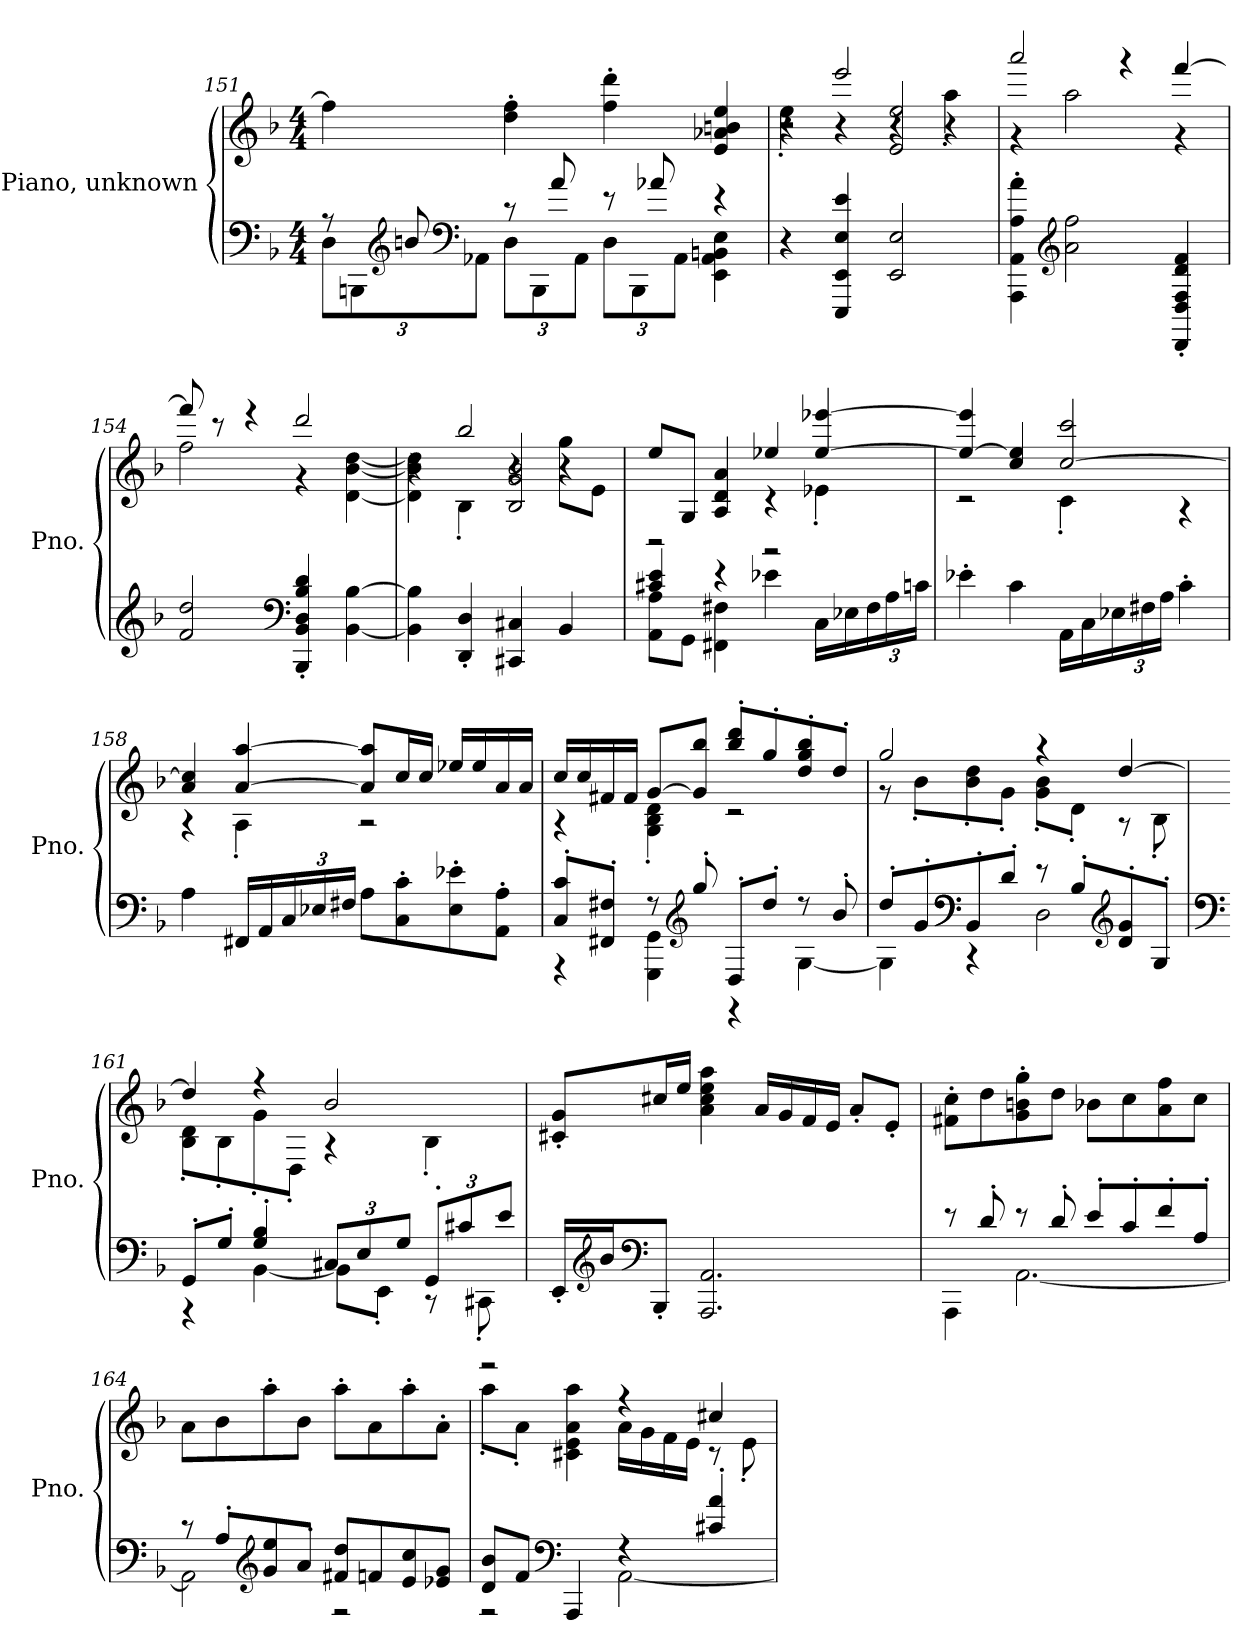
**kern	**kern
*part1	*part1
*staff2	*staff1
*I"Piano, unknown	*
*I'Pno.	*
!!LO:LB:g=z
*clefF4	*clefG2
*k[b-]	*k[b-]
*M4/4	*M4/4
=151	=151
*^	*
*	*Xbrackettup	*
8r	12D\L	4ff\]
.	12BBBn\	.
*clefG2	*	*
8bn/	.	.
*clefF4	*	*
.	12AA-X\J	.
8r	12D\L	4dd\' 4ff\'
.	12BBB\	.
8a/	.	.
.	12AA-\J	.
8r	12D\L	4ff\' 4ddd\'
.	12BBB\	.
8a-X/	.	.
.	12AA-\J	.
4r	4EE\ 4AA-\ 4BBn\ 4E\	4e/ 4a-X/ 4bn/ 4ee/
*v	*v	*
=152	=152
*	*^
*	*	*^
4r	4r	4ee'\	2r
4EEE/ 4EE/ 4E/ 4e/	2eee/	4r	.
2EE/ 2E/	.	4r	2e/ 2ee/
.	4r	4aa'\	.
*	*	*v	*v
=153	=153	=153
4AAA\' 4AA\' 4A\' 4a\'	2aaa/	4r
*clefG2	*	*
2a\ 2ff\	.	2aa\
.	4r	.
4DD/' 4D/' 4F/' 4d/' 4f/'	[4fff/	4r
=154	=154	=154
2f/ 2dd/	8fff/]	2ff\
.	8r	.
.	4r	.
*clefF4	*	*
4BBB-/' 4BB-/' 4D/' 4B-/' 4d/'	2ddd/	4r
[4BB-\ [4B-\	.	[4d\ [4b-\ [4dd\
!!LO:LB:g=z
=155	=155	=155
*	*	*^
4BB-\] 4B-\]	4r	4d\] 4b-\] 4dd\]	2r
4DD/' 4D/'	2bb-/	4B-'\	.
4CC#X/ 4C#X/	.	4r	2B-/ 2g/ 2b-/
4BB-/	4r	8gg\L	.
.	.	8e\J	.
*	*	*v	*v
=156	=156	=156
*^	*	*
4c#X/ 4e/	8AA\ 8A\L	8ee/L	2r
.	8GG\J	8G/J	.
4r	4FF#X\ 4F#X\	4A/ 4d/ 4a/	.
2r	4e-X\	4ee-X/	4r
.	16C\LL	[4ee-/ [4eee-X/	4e-X'\
.	16E-X\	.	.
.	24F#\	.	.
.	24A\	.	.
.	24cn\JJ	.	.
*v	*v	*	*
=157	=157	=157
4e-X'\	4ee-/_ 4eee-/]	2r
4c\	4cc/ 4ee-/]	.
16AA\LL	[2cc/ 2ccc/	4c'\
16C\	.	.
24E-X\	.	.
24F#X\	.	.
24A\JJ	.	.
4c'\	.	4r
!!LO:LB:g=z	!!
=158	=158	=158
4A\	4a/ 4cc/]	4r
16FF#X/LL	[4a/ [4aa/	4A'\
16AA/	.	.
24C/	.	.
24E-X/	.	.
24F#X/JJ	.	.
8A\L	8a/] 8aa/]L	2r
8C\' 8c\'	16cc/L	.
.	16cc/JJ	.
8E-\' 8e-X\'	16ee-X/LL	.
.	16ee-/	.
8AA\' 8A\'J	16a/	.
.	16a/JJ	.
=159	=159	=159
*^	*	*
8C/' 8c/'L	4r	16cc/LL	4r
.	.	16cc/	.
8FF#X/' 8F#X/'J	.	16f#X/	.
.	.	16f#/JJ	.
8r	4GGG\ 4GG\	[8g/L	4G\' 4B-\' 4d\'
*clefG2	*	*	*
8gg'/	.	8g/] 8bb-/J	.
8D'/L	4r	8bb-/' 8ddd/'L	2r
8dd'/J	.	8gg'/	.
8r	[4G\	8dd/' 8gg/' 8bb-/'	.
8b-'/	.	8dd'/J	.
=160	=160	=160	=160
8dd'/L	4G\]	2gg/	8r
8g'/	.	.	8b-'\L
*clefF4	*	*	*
8BB-'/	4r	.	8b-\' 8dd\'
8d'/J	.	.	8g'\J
8r	2D\	4r	8g\' 8b-\'L
8B-'/L	.	.	8d'\J
*clefG2	*	*	*
8d/' 8g/'	.	[4dd/	8r
8G'/J	.	.	8B-'\
!!LO:LB:g=z	!!
=161	=161	=161	=161
*clefF4	*	*	*
8GG'/L	4r	4dd/]	8B-\' 8d\'L
8G'/J	.	.	8B-'\
4G/' 4B-/'	[4BB-\	4r	8g'\
.	.	.	8D'\J
12C#X/L	8BB-\L]	2b-/	4r
12E/	.	.	.
.	8EE'\J	.	.
12G/J	.	.	.
12GG'/L	8r	.	4B-'\
12c#X/	.	.	.
.	8CC#X'\	.	.
12e/J	.	.	.
*v	*v	*	*
*	*v	*v
=162	=162
16EE'/LL	8c#X/' 8g/'L
*clefG2	*
16b-/J	.
*clefF4	*
8BBB-'/J	16cc#X/L
.	16ee/JJ
2.AAA/ 2.AA/	4a\ 4cc#\ 4ee\ 4aa\
.	16a/LL
.	16g/
.	16f/
.	16e/JJ
.	8a'/L
.	8e'/J
=163	=163
*^	*
8r	4AAA\	8f#X\' 8cc\'L
8d'/	.	8dd\
8r	[2.AA\	8g\' 8bn\' 8gg\'
8d'/	.	8dd\J
8e'/L	.	8b-X\L
8c'/	.	8cc\
8f'/	.	8a\ 8ff\
8A'/J	.	8cc\J
!!LO:PB:g=z
=164	=164	=164
8r	2AA\]	8a\L
8A'/L	.	8b-\
*clefG2	*	*
8g/ 8ee/	.	8aa'\
8a'/J	.	8b-\J
8f#X/ 8dd/L	2r	8aa'\L
8fn/	.	8a\
8e/ 8cc/	.	8aa'\
8e-X/ 8g/J	.	8a'\J
=165	=165	=165
*	*	*^
8d/ 8b-/L	2r	2r	8aa'\L
8f/J	.	.	8a'\J
*clefF4	*	*	*
4AAA/	.	.	4c#X\ 4e\ 4a\ 4aa\
4r	[2AA\	4r	16a\LL
.	.	.	16g\
.	.	.	16f\
.	.	.	16e\JJ
4c#X/' 4a/'	.	4cc#X/	8r
.	.	.	8e'\
*v	*v	*	*
*	*v	*v
=	=
*-	*-
